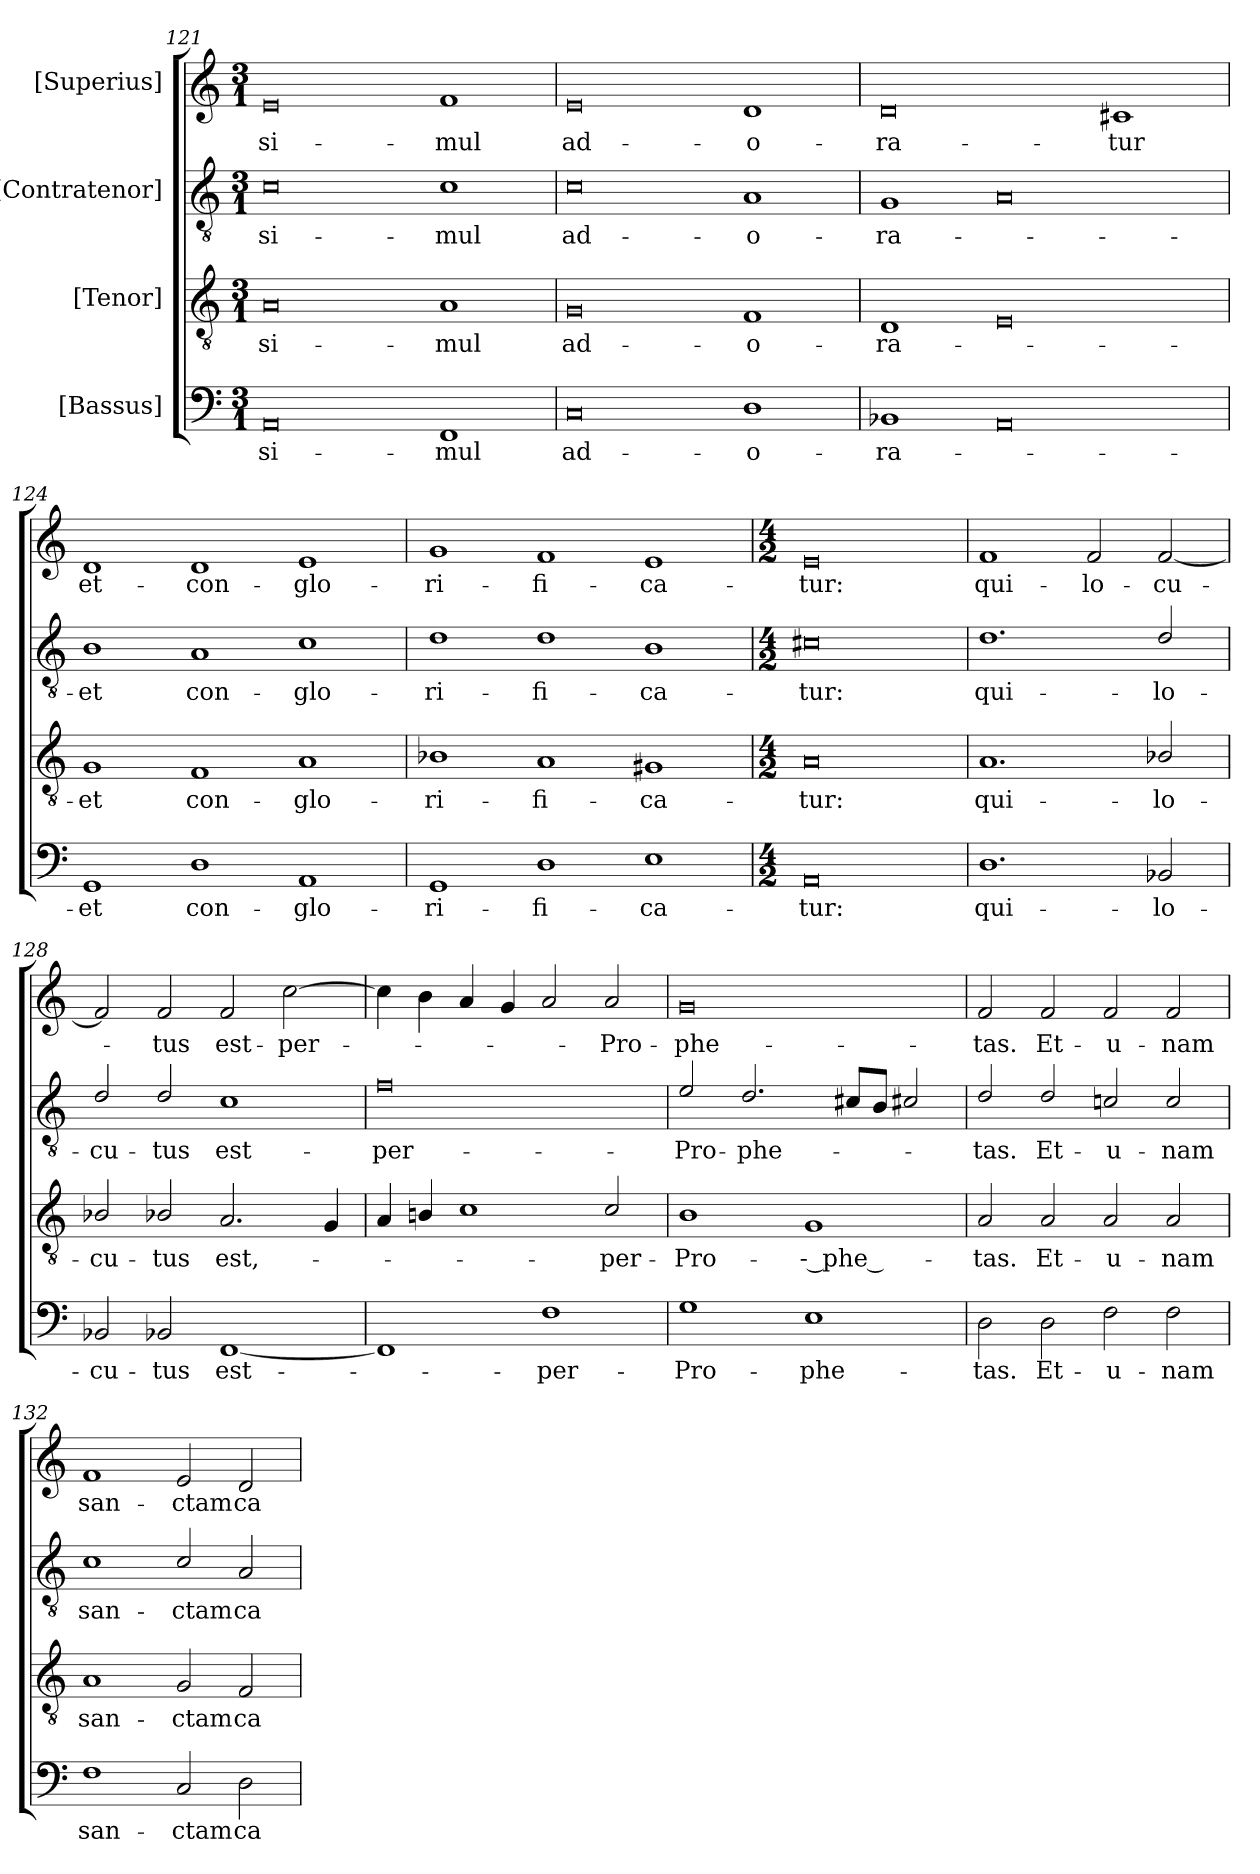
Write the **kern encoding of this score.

**kern	**text	**kern	**text	**kern	**text	**kern	**text
*part4	*part4	*part3	*part3	*part2	*part2	*part1	*part1
*staff4	*staff4	*staff3	*staff3	*staff2	*staff2	*staff1	*staff1
*I"[Bassus]	*	*I"[Tenor]	*	*I"[Contratenor]	*	*I"[Superius]	*
*clefF4	*	*clefGv2	*	*clefGv2	*	*clefG2	*
*k[]	*	*k[]	*	*k[]	*	*k[]	*
*M3/1	*	*M3/1	*	*M3/1	*	*M3/1	*
=121	=121	=121	=121	=121	=121	=121	=121
0AA/	si-	0A/	si-	0c\	si-	0e/	si-
1FF/	-mul	1A/	-mul	1c\	-mul	1f/	-mul
=122	=122	=122	=122	=122	=122	=122	=122
0C/	ad-	0G/	ad-	0c\	ad-	0e/	ad-
1D\	-o-	1F/	-o-	1A/	-o-	1d/	-o-
=123	=123	=123	=123	=123	=123	=123	=123
1BB-X/	-ra-	1D/	-ra-	1G/	-ra-	0d/	-ra-
0AA/	.	0E/	.	0A/	.	.	.
.	.	.	.	.	.	1c#X/	-tur
=124	=124	=124	=124	=124	=124	=124	=124
1GG/	-et	1G/	-et	1B\	-et	1d/	et-
1D\	con-	1F/	con-	1A/	con-	1d/	con-
1AA/	-glo-	1A/	-glo-	1c\	-glo-	1e/	-glo-
=125	=125	=125	=125	=125	=125	=125	=125
1GG/	-ri-	1B-X\	-ri-	1d\	-ri-	1g/	-ri-
1D\	-fi-	1A/	-fi-	1d\	-fi-	1f/	-fi-
1E\	-ca-	1G#X/	-ca-	1B\	-ca-	1e/	-ca-
=126	=126	=126	=126	=126	=126	=126	=126
*M4/2	*	*M4/2	*	*M4/2	*	*M4/2	*
0AA/	-tur:	0A/	-tur:	0c#X\	-tur:	0e/	-tur:
=127	=127	=127	=127	=127	=127	=127	=127
1.D\	qui-	1.A/	qui-	1.d\	qui-	1f/	qui-
.	.	.	.	.	.	2f/	lo-
2BB-X/	lo-	2B-X/	lo-	2d/	lo-	[2f/	-cu-
=128	=128	=128	=128	=128	=128	=128	=128
2BB-X/	-cu-	2B-X/	-cu-	2d/	-cu-	2f/]	.
2BB-X/	-tus	2B-X/	-tus	2d/	-tus	2f/	-tus
[1FF/	est-	2.A/	est,-	1c\	est-	2f/	est-
.	.	.	.	.	.	[2cc\	per-
.	.	4G/	.	.	.	.	.
=129	=129	=129	=129	=129	=129	=129	=129
1FF/]	.	4A/	.	0f\	per-	4cc\]	.
.	.	4Bn/	.	.	.	4b\	.
.	.	1c\	.	.	.	4a/	.
.	.	.	.	.	.	4g/	.
1F\	per-	.	.	.	.	2a/	.
.	.	2c/	per-	.	.	2a/	Pro-
=130	=130	=130	=130	=130	=130	=130	=130
1G\	Pro-	1B\	Pro-	2e/	Pro-	0g/	-phe-
.	.	.	.	2.d/	-phe-	.	.
1E\	-phe-	1G/	-- phe ­-	.	.	.	.
.	.	.	.	8c#X/L	.	.	.
.	.	.	.	8B/J	.	.	.
.	.	.	.	2c#X/	.	.	.
=131	=131	=131	=131	=131	=131	=131	=131
2D\	-tas.	2A/	-tas.	2d/	-tas.	2f/	-tas.
2D\	Et-	2A/	Et-	2d/	Et-	2f/	Et-
2F\	u-	2A/	u-	2cn/	u-	2f/	u-
2F\	-nam	2A/	-nam	2c/	-nam	2f/	-nam
=132	=132	=132	=132	=132	=132	=132	=132
1F\	san-	1A/	san-	1c\	san-	1f/	san-
2C/	-ctam	2G/	-ctam	2c/	-ctam	2e/	-ctam
2D\	ca-	2F/	ca-	2A/	ca-	2d/	ca-
=	=	=	=	=	=	=	=
*-	*-	*-	*-	*-	*-	*-	*-
